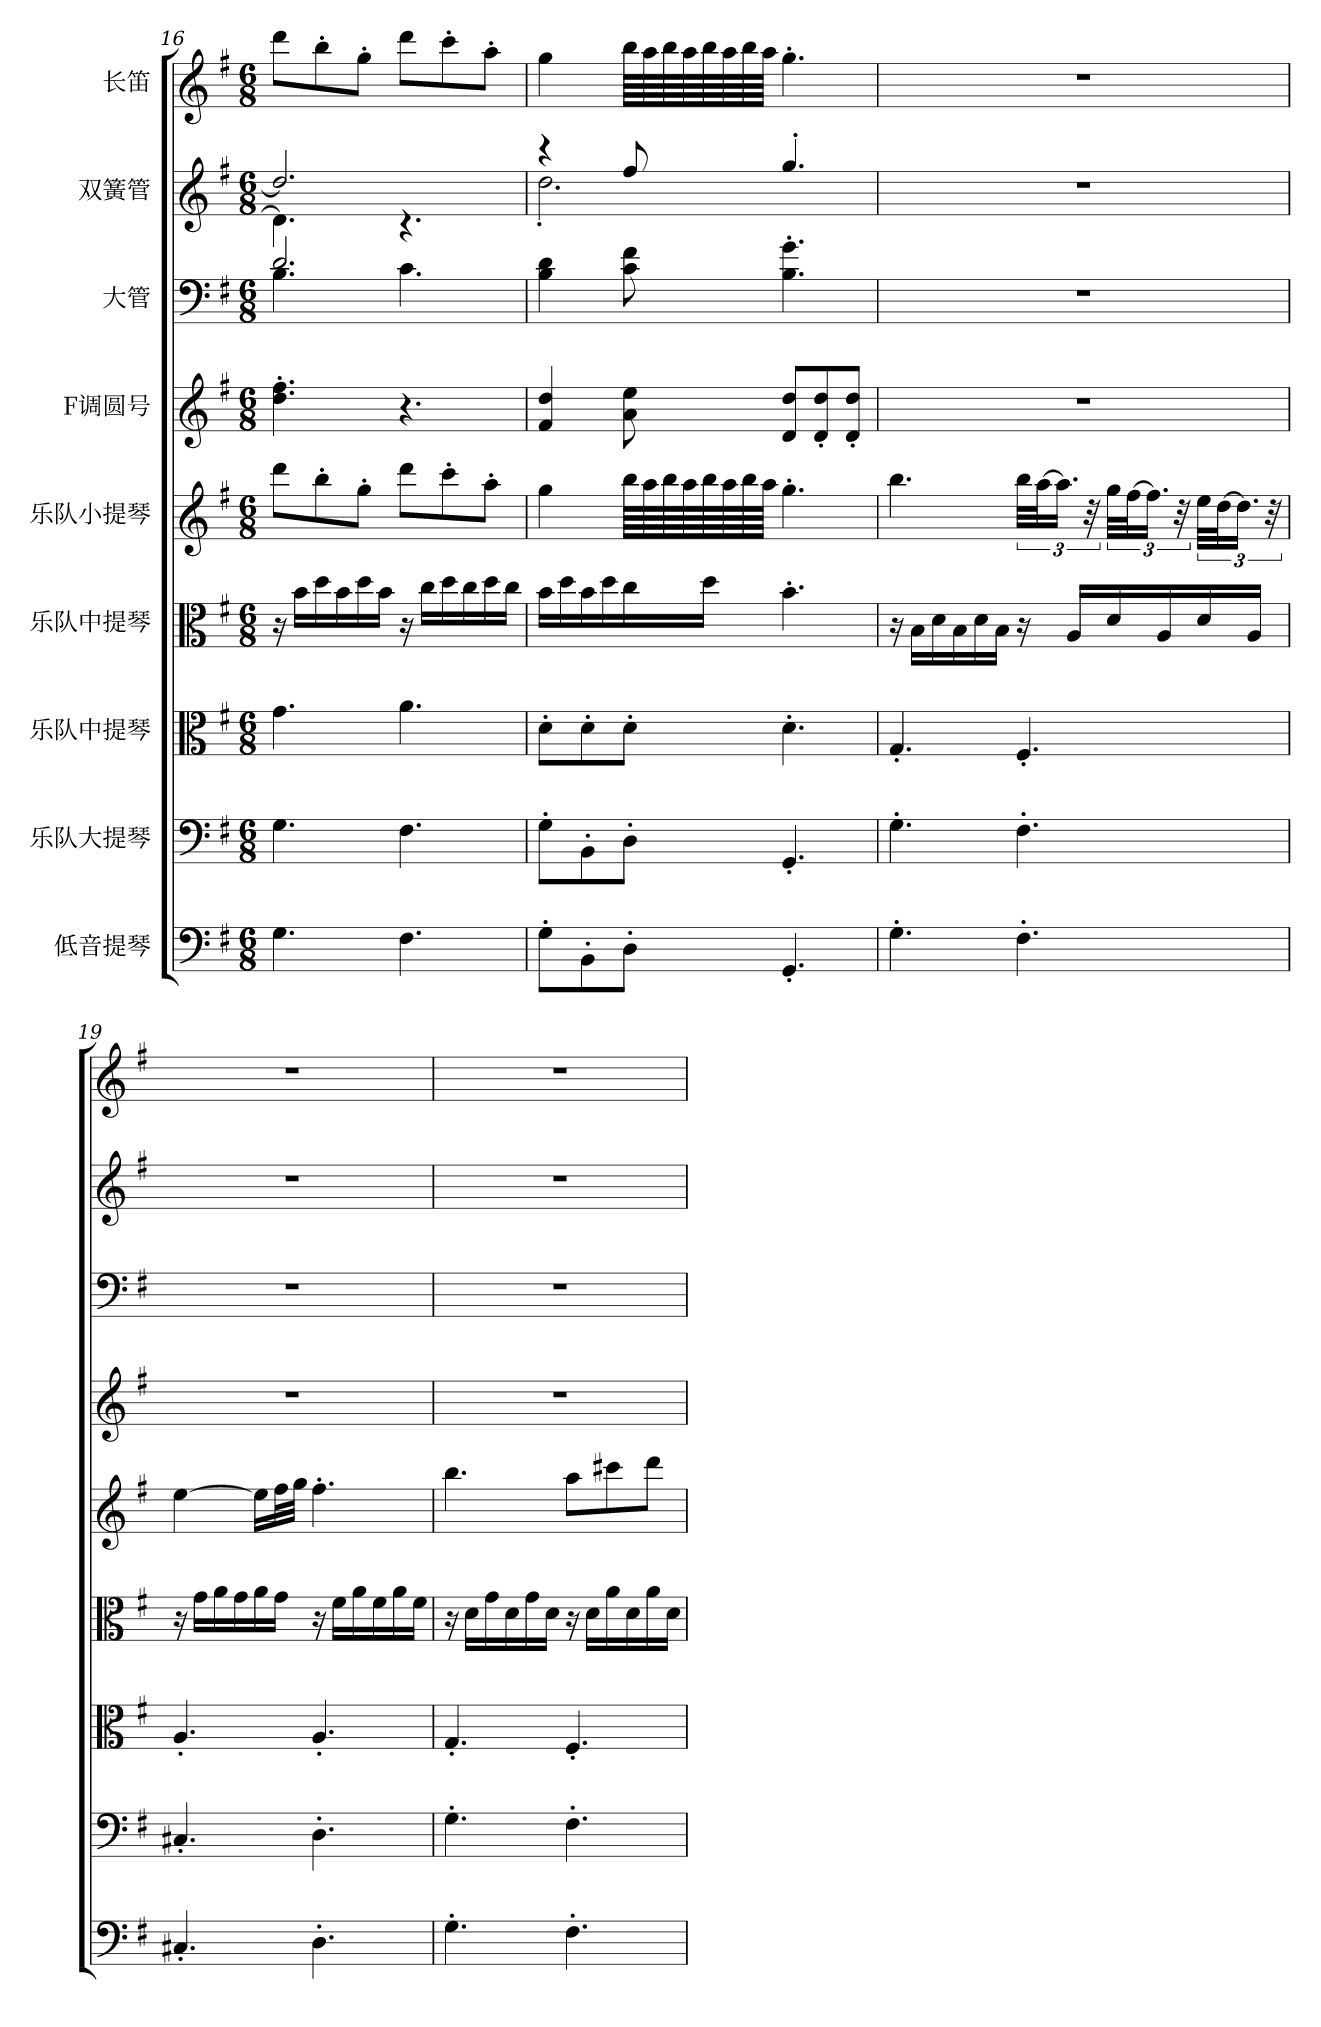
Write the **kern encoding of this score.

**kern	**kern	**kern	**kern	**kern	**kern	**kern	**kern	**kern
*part9	*part8	*part7	*part6	*part5	*part4	*part3	*part2	*part1
*staff9	*staff8	*staff7	*staff6	*staff5	*staff4	*staff3	*staff2	*staff1
*I"低音提琴	*I"乐队大提琴	*I"乐队中提琴	*I"乐队中提琴	*I"乐队小提琴	*I"F调圆号	*I"大管	*I"双簧管	*I"长笛
*clefF4	*clefF4	*clefC3	*clefC3	*clefG2	*clefG2	*clefF4	*clefG2	*clefG2
*ITrd7c12	*	*	*	*	*ITrd4c7	*	*	*
*k[f#]	*k[f#]	*k[f#]	*k[f#]	*k[f#]	*k[]	*k[f#]	*k[f#]	*k[f#]
*M6/8	*M6/8	*M6/8	*M6/8	*M6/8	*M6/8	*M6/8	*M6/8	*M6/8
=16	=16	=16	=16	=16	=16	=16	=16	=16
*	*	*	*	*	*	*^	*^	*
4.GG\	4.G\	4.g\	16r	8ddd\L	4.g\' 4.b\'	2.d/	4.B\	2.dd/]	4.d\]	8ddd\L
.	.	.	16b\LL	.	.	.	.	.	.	.
.	.	.	16dd\	8bb'\	.	.	.	.	.	8bb'\
.	.	.	16b\	.	.	.	.	.	.	.
.	.	.	16dd\	8gg'\J	.	.	.	.	.	8gg'\J
.	.	.	16b\JJ	.	.	.	.	.	.	.
4.FF#\	4.F#\	4.a\	16r	8ddd\L	4.r	.	4.c\	.	4.r	8ddd\L
.	.	.	16cc\LL	.	.	.	.	.	.	.
.	.	.	16dd\	8ccc'\	.	.	.	.	.	8ccc'\
.	.	.	16cc\	.	.	.	.	.	.	.
.	.	.	16dd\	8aa'\J	.	.	.	.	.	8aa'\J
.	.	.	16cc\JJ	.	.	.	.	.	.	.
*	*	*	*	*	*	*v	*v	*	*	*
!!LO:PB:g=z
=17	=17	=17	=17	=17	=17	=17	=17	=17	=17
8GG'\L	8G'\L	8d'\L	16b\LL	4gg\	4B/ 4g/	4B\ 4d\	4r	2.dd'\	4gg\
.	.	.	16dd\	.	.	.	.	.	.
8BBB'\	8BB'\	8d'\	16b\	.	.	.	.	.	.
.	.	.	16dd\	.	.	.	.	.	.
8DD'\J	8D'\J	8d'\J	16cc\	64bb\LLLL	8d\ 8a\	8c\ 8f#\	8ff#/	.	64bb\LLLL
.	.	.	.	64aa\	.	.	.	.	64aa\
.	.	.	.	64bb\	.	.	.	.	64bb\
.	.	.	.	64aa\	.	.	.	.	64aa\
.	.	.	16dd\JJ	64bb\	.	.	.	.	64bb\
.	.	.	.	64aa\	.	.	.	.	64aa\
.	.	.	.	64bb\	.	.	.	.	64bb\
.	.	.	.	64aa\JJJJ	.	.	.	.	64aa\JJJJ
4.GGG'/	4.GG'/	4.d'\	4.b'\	4.gg'\	8G/ 8g/L	4.B\' 4.g\'	4.gg'/	.	4.gg'\
.	.	.	.	.	8G/' 8g/'	.	.	.	.
.	.	.	.	.	8G/' 8g/'J	.	.	.	.
*	*	*	*	*	*	*	*v	*v	*
=18	=18	=18	=18	=18	=18	=18	=18	=18
4.GG'\	4.G'\	4.G'/	16r	4.bb\	2.r	2.r	2.r	2.r
.	.	.	16B\LL	.	.	.	.	.
.	.	.	16d\	.	.	.	.	.
.	.	.	16B\	.	.	.	.	.
.	.	.	16d\	.	.	.	.	.
.	.	.	16B\JJ	.	.	.	.	.
4.FF#'\	4.F#'\	4.F#'/	16r	48bb\LLL	.	.	.	.
.	.	.	.	[48aa\J	.	.	.	.
.	.	.	.	24.aa\JJ]	.	.	.	.
.	.	.	16A/LL	.	.	.	.	.
.	.	.	.	48r	.	.	.	.
.	.	.	16d/	48gg\LLL	.	.	.	.
.	.	.	.	[48ff#\J	.	.	.	.
.	.	.	.	24.ff#\JJ]	.	.	.	.
.	.	.	16A/	.	.	.	.	.
.	.	.	.	48r	.	.	.	.
.	.	.	16d/	48ee\LLL	.	.	.	.
.	.	.	.	[48dd\J	.	.	.	.
.	.	.	.	24.dd\JJ]	.	.	.	.
.	.	.	16A/JJ	.	.	.	.	.
.	.	.	.	48r	.	.	.	.
!!LO:PB:g=z
=19	=19	=19	=19	=19	=19	=19	=19	=19
4.CC#X'/	4.C#X'/	4.A'/	16r	[4ee\	2.r	2.r	2.r	2.r
.	.	.	16g\LL	.	.	.	.	.
.	.	.	16a\	.	.	.	.	.
.	.	.	16g\	.	.	.	.	.
.	.	.	16a\	16ee\LL]	.	.	.	.
.	.	.	16g\JJ	32ff#\L	.	.	.	.
.	.	.	.	32gg\JJJ	.	.	.	.
4.DD'\	4.D'\	4.A'/	16r	4.ff#'\	.	.	.	.
.	.	.	16f#\LL	.	.	.	.	.
.	.	.	16a\	.	.	.	.	.
.	.	.	16f#\	.	.	.	.	.
.	.	.	16a\	.	.	.	.	.
.	.	.	16f#\JJ	.	.	.	.	.
=20	=20	=20	=20	=20	=20	=20	=20	=20
4.GG'\	4.G'\	4.G'/	16r	4.bb\	2.r	2.r	2.r	2.r
.	.	.	16d\LL	.	.	.	.	.
.	.	.	16g\	.	.	.	.	.
.	.	.	16d\	.	.	.	.	.
.	.	.	16g\	.	.	.	.	.
.	.	.	16d\JJ	.	.	.	.	.
4.FF#'\	4.F#'\	4.F#'/	16r	8aa\L	.	.	.	.
.	.	.	16d\LL	.	.	.	.	.
.	.	.	16a\	8ccc#X\	.	.	.	.
.	.	.	16d\	.	.	.	.	.
.	.	.	16a\	8ddd\J	.	.	.	.
.	.	.	16d\JJ	.	.	.	.	.
=	=	=	=	=	=	=	=	=
*-	*-	*-	*-	*-	*-	*-	*-	*-
